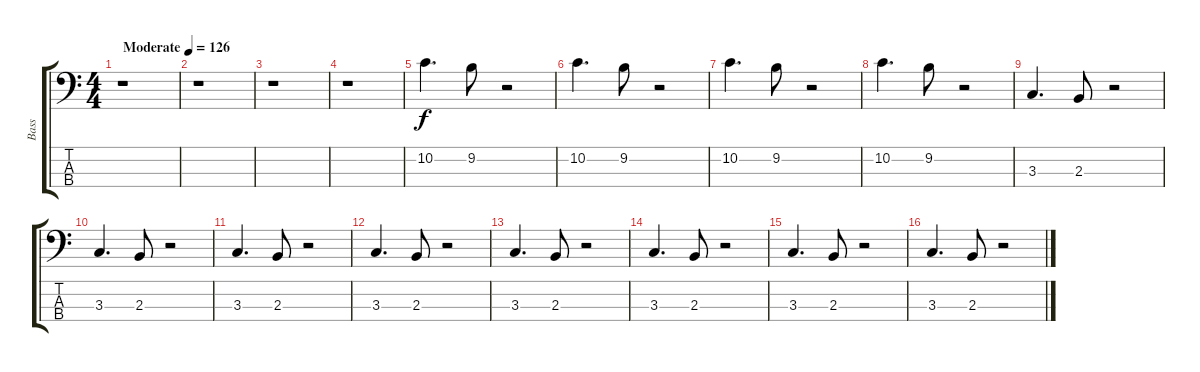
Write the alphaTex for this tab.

\track ("Bass" "Bass") {instrument electricbasspick}
\staff {score tabs}
\tuning (G2 D2 A1 E1) {hide}
\ts (4 4)
\tempo (126 "Moderate")
\clef f4
\ks c
r.1{dy f instrument electricbasspick} |
r.1 |
r.1 |
r.1 |
10.2.4{d} 9.2.8 r.2 |
10.2.4{d} 9.2.8 r.2 |
10.2.4{d} 9.2.8 r.2 |
10.2.4{d} 9.2.8 r.2 |
3.3.4{d} 2.3.8 r.2 |
3.3.4{d} 2.3.8 r.2 |
3.3.4{d} 2.3.8 r.2 |
3.3.4{d} 2.3.8 r.2 |
3.3.4{d} 2.3.8 r.2 |
3.3.4{d} 2.3.8 r.2 |
3.3.4{d} 2.3.8 r.2 |
3.3.4{d} 2.3.8 r.2
